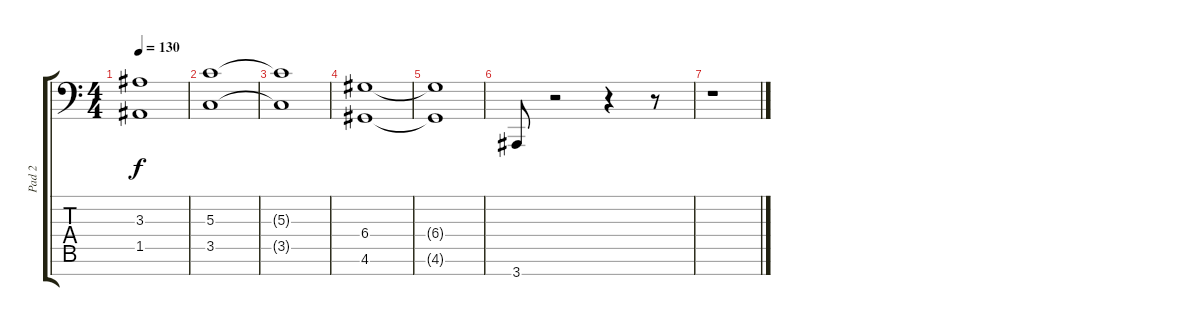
\track ("Pad 2" "Pad 2") {instrument pad1newage}
\staff {score tabs}
\tuning (E4 B3 G3 D3 A2 E2 G1) {hide}
\ts (4 4)
\tempo 130
\clef f4
\ks c
(3.3{t} 1.5{t}).1{dy f} |
(5.3 3.5).1 |
(5.3{t} 3.5{t}).1 |
(6.4 4.6).1 |
(6.4{t} 4.6{t}).1 |
3.7.8 r.2 r.4 r.8 |
r.1
